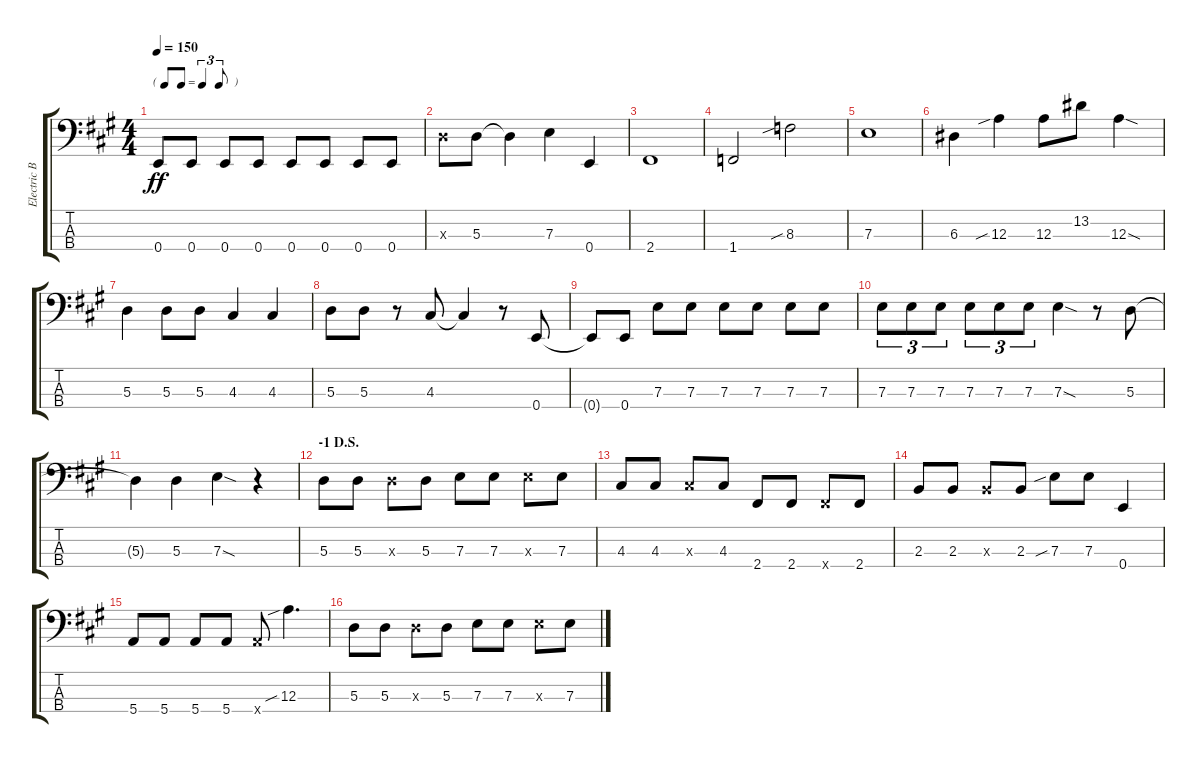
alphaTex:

\track ("Electric Bass" "Electric B") {instrument electricbassfinger}
\staff {score tabs}
\tuning (G2 D2 A1 E1) {hide}
\ts (4 4)
\tf triplet8th
\tempo 150
\clef f4
\ks a
0.4.8{dy ff} 0.4.8 0.4.8 0.4.8 0.4.8 0.4.8 0.4.8 0.4.8 |
5.3{x}.8 5.3.8 5.3{t}.4 7.3.4 0.4.4 |
\section ("" "")
2.4.1 |
1.4.2 8.3{sib}.2 |
7.3.1 |
6.3.4 12.3{sib}.4 12.3.8 13.2.8 12.3{sod}.4 |
5.3.4 5.3.8 5.3.8 4.3.4 4.3.4 |
5.3.8 5.3.8 r.8 4.3.8 4.3{t}.4 r.8 0.4.8 |
0.4{t}.8 0.4.8 7.3.8 7.3.8 7.3.8 7.3.8 7.3.8 7.3.8 |
7.3.8{tu (3 2)} 7.3.8{tu (3 2)} 7.3.8{tu (3 2)} 7.3.8{tu (3 2)} 7.3.8{tu (3 2)} 7.3.8{tu (3 2)} 7.3{sod}.4 r.8 5.3.8 |
5.3{t}.4 5.3.4 7.3{sod}.4 r.4 |
\section ("" "-1 D.S.")
5.3.8 5.3.8 5.3{x}.8 5.3.8 7.3.8 7.3.8 7.3{x}.8 7.3.8 |
4.3.8 4.3.8 4.3{x}.8 4.3.8 2.4.8 2.4.8 2.4{x}.8 2.4.8 |
2.3.8 2.3.8 2.3{x}.8 2.3.8 7.3{sib}.8 7.3.8 0.4.4 |
5.4.8 5.4.8 5.4.8 5.4.8 5.4{x}.8 12.3{sib}.4{d} |
5.3.8 5.3.8 5.3{x}.8 5.3.8 7.3.8 7.3.8 7.3{x}.8 7.3.8
